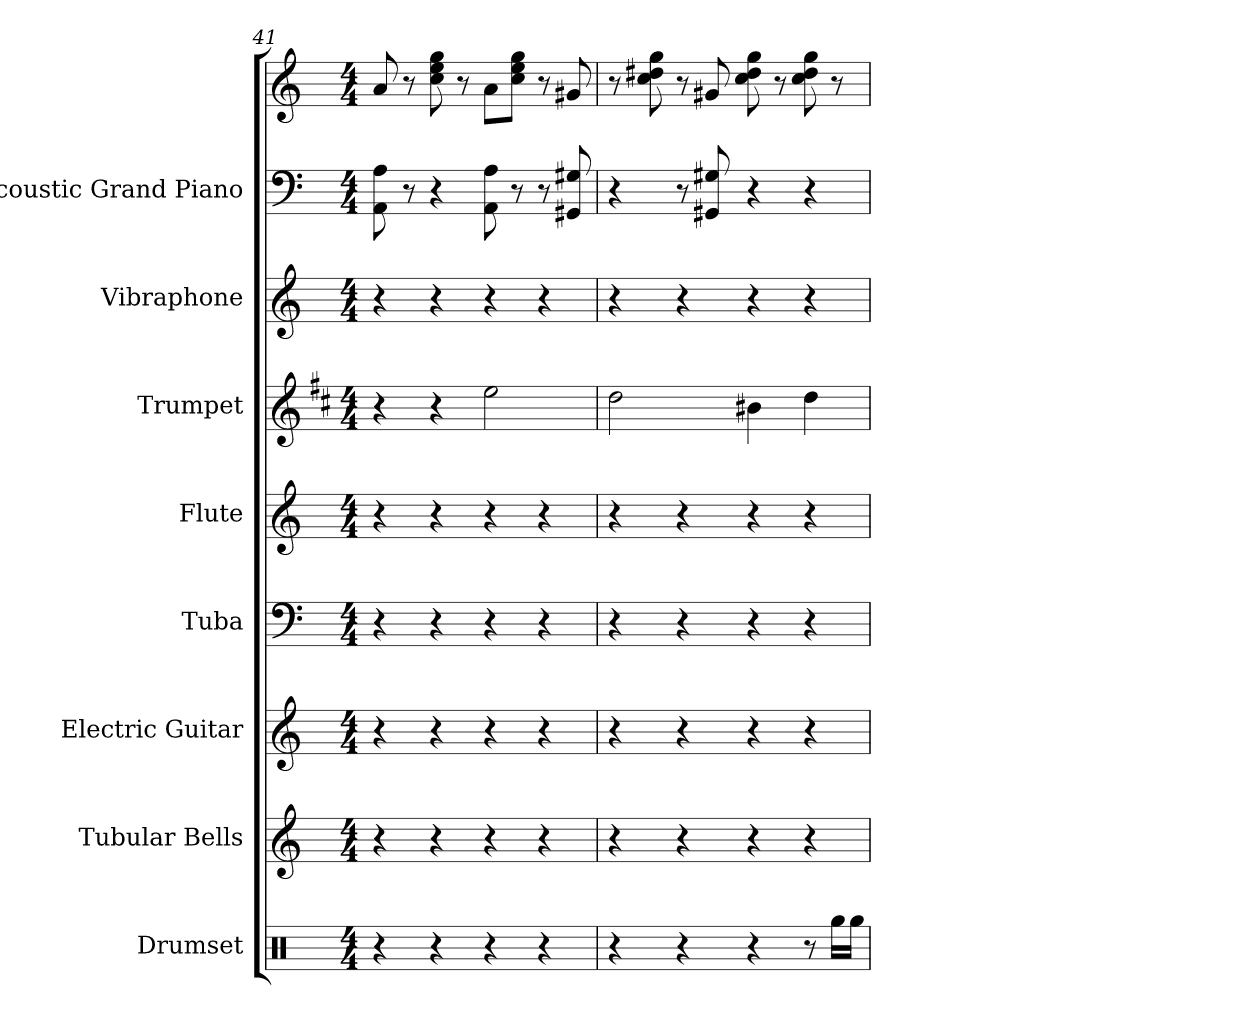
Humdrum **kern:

**kern	**kern	**kern	**kern	**kern	**kern	**kern	**kern	**kern
*part8	*part7	*part6	*part5	*part4	*part3	*part2	*part1	*part1
*staff9	*staff8	*staff7	*staff6	*staff5	*staff4	*staff3	*staff2	*staff1
*I"Drumset	*I"Tubular Bells	*I"Electric Guitar	*I"Tuba	*I"Flute	*I"Trumpet	*I"Vibraphone	*I"Acoustic Grand Piano	*
*I'Drs.	*I'Tbells	*I'Elec Gtr	*I'Tba	*I'Fl	*I'Tpt	*I'Vbp	*I'Pno	*
*clefX	*clefG2	*clefG2	*clefF4	*clefG2	*clefG2	*clefG2	*clefF4	*clefG2
*	*	*	*	*	*ITrd1c2	*	*	*
*k[]	*k[]	*k[]	*k[]	*k[]	*k[]	*k[]	*k[]	*k[]
*M4/4	*M4/4	*M4/4	*M4/4	*M4/4	*M4/4	*M4/4	*M4/4	*M4/4
=41	=41	=41	=41	=41	=41	=41	=41	=41
4r	4r	4r	4r	4r	4r	4r	8A 8AA	8a
.	.	.	.	.	.	.	8r	8r
4r	4r	4r	4r	4r	4r	4r	4r	8cc 8ee 8gg
.	.	.	.	.	.	.	.	8r
4r	4r	4r	4r	4r	2dd	4r	8A 8AA	8aL
.	.	.	.	.	.	.	8r	8cc 8ee 8ggJ
4r	4r	4r	4r	4r	.	4r	8r	8r
.	.	.	.	.	.	.	8G#X 8GG#X	8g#X
=42	=42	=42	=42	=42	=42	=42	=42	=42
4r	4r	4r	4r	4r	2cc	4r	4r	8r
.	.	.	.	.	.	.	.	8cc 8dd#X 8gg
4r	4r	4r	4r	4r	.	4r	8r	8r
.	.	.	.	.	.	.	8G#X 8GG#X	8g#X
4r	4r	4r	4r	4r	4a#X	4r	4r	8cc 8dd# 8gg
.	.	.	.	.	.	.	.	8r
8r	4r	4r	4r	4r	4cc	4r	4r	8cc 8dd# 8gg
16RggLL	.	.	.	.	.	.	.	8r
16RggJJ	.	.	.	.	.	.	.	.
=	=	=	=	=	=	=	=	=
*-	*-	*-	*-	*-	*-	*-	*-	*-
